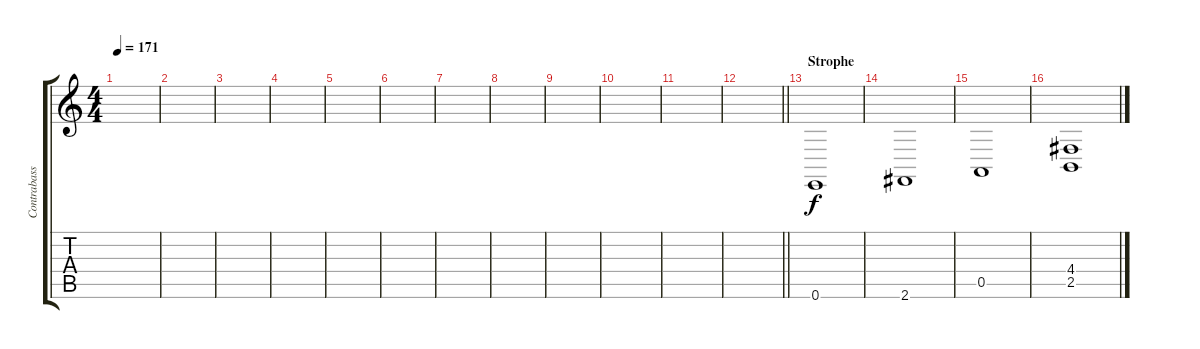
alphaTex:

\track ("Contrabass" "Contrabass") {instrument cello}
\staff {score tabs}
\tuning (E4 B3 G3 D3 A2 E2) {hide}
\ts (4 4)
\section ("" "")
\tempo 171
\clef g2
\ks c
|
|
|
|
|
|
|
|
|
|
|
\barLineRight lightlight
|
\section ("" "Strophe")
0.6.1 |
2.6.1 |
0.5.1 |
(4.4 2.5).1
